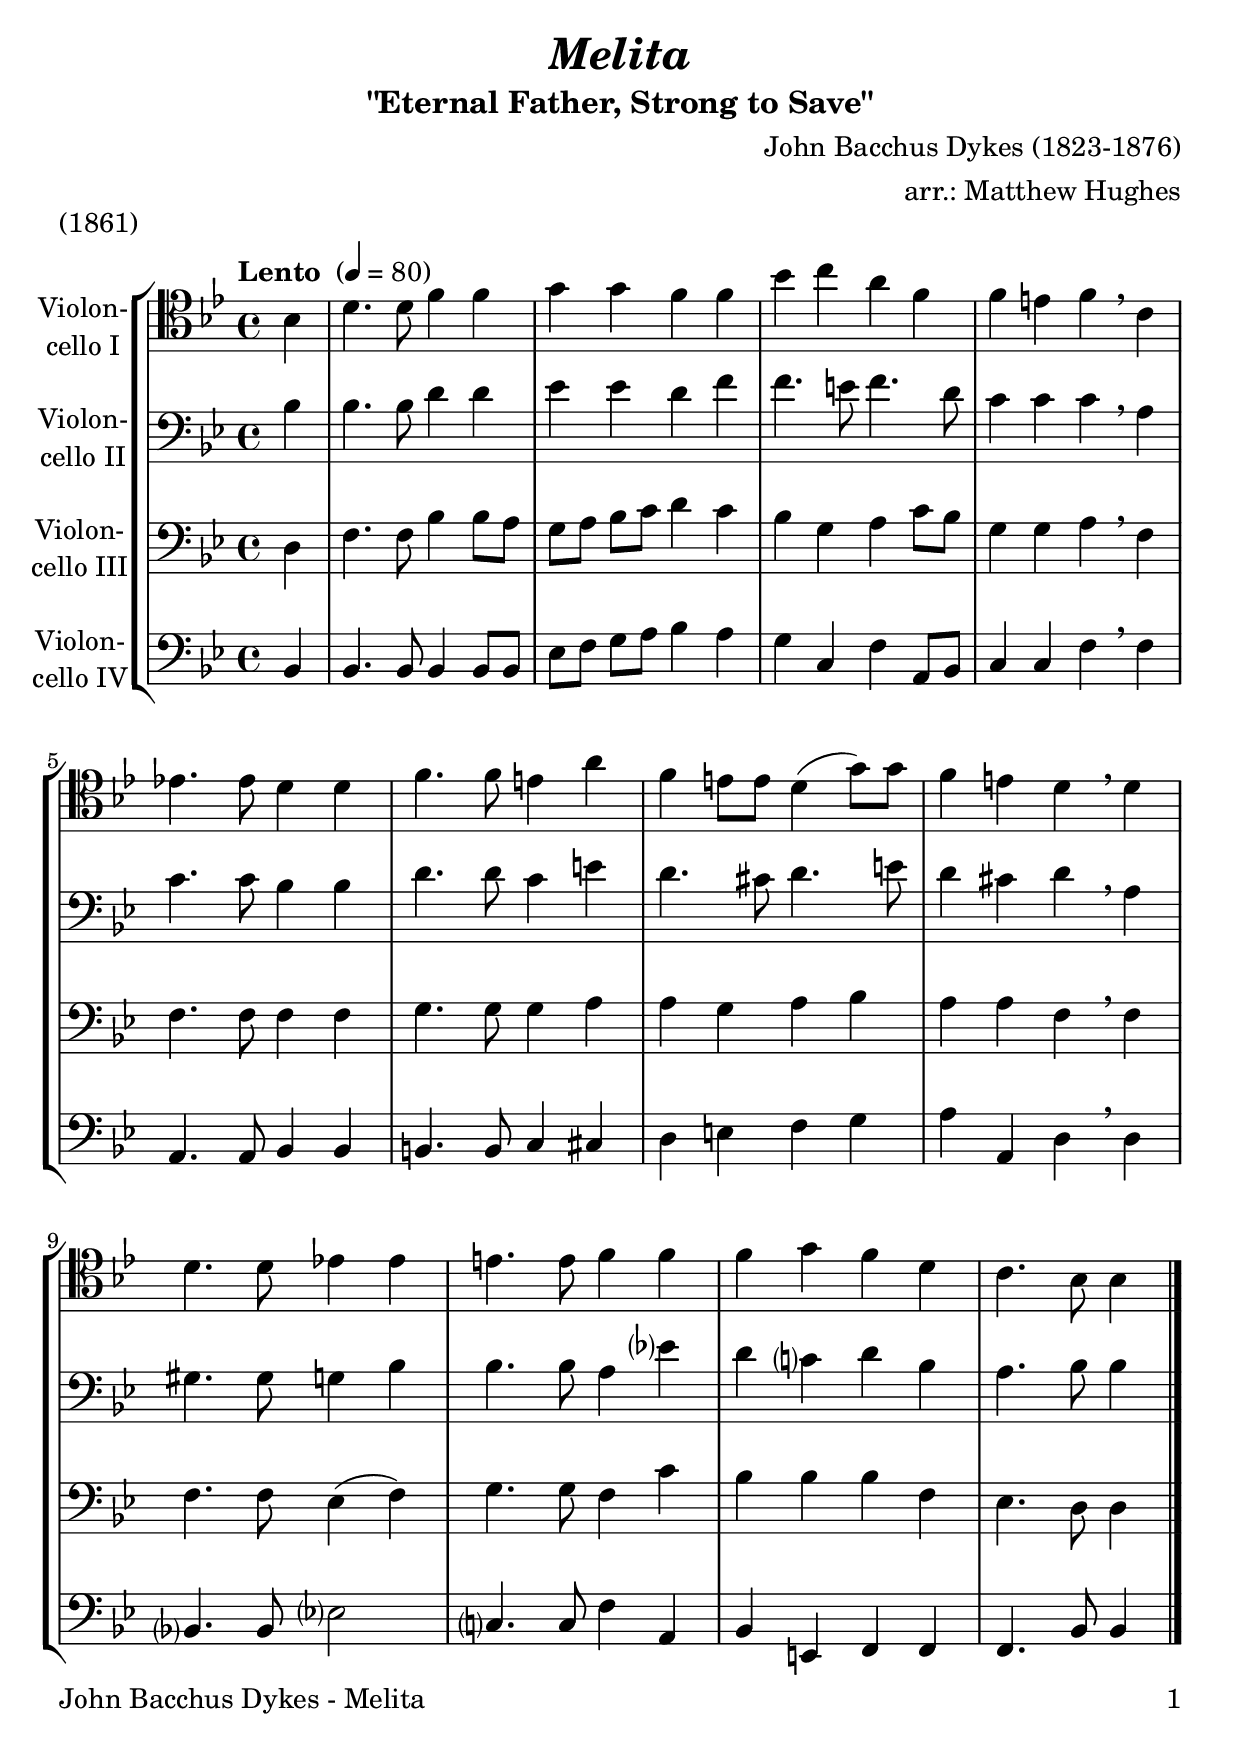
\version "2.18.2"
\include "deutsch.ly"
  
#(set-global-staff-size 24)

\header {
  title     = \markup \bold \italic "Melita"
  subtitle  = "\"Eternal Father, Strong to Save\""
  composer  = "John Bacchus Dykes (1823-1876)"
  arranger  = "arr.: Matthew Hughes"
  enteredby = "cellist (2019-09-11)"
  piece     = "(1861)"
}

voiceconsts = {
  \key c \major
  \time 4/4
  \clef "bass"
%  \numericTimeSignature
  \compressFullBarRests
  % Set default beaming for all staves
  \set Timing.beamExceptions = #'()
  \set Timing.baseMoment     = #(ly:make-moment 1 4)
  \set Timing.beatStructure  = #'(1 1 1)
  \tempo "Lento " 4=80
}

micl = "clarinet"
mifl = "flute"
miob = "oboe"
mifh = "french horn"
misx = "tenor sax"
mist = "string ensemble 1"
miba = "cello"
%miba = "bassoon"
mikl = "harpsichord"

va = \relative c' {
  \voiceconsts
  \clef "tenor"
  
  \partial 4 c4
  e4. e8 g4 g
  a a g g
  c d h g
  g fis g \breathe d
  f!4. f8 e4 e
  g4. g8 fis4 h

  g fis8 fis e4( a8) a
  g4 fis e \breathe e
  e4. e8 f!4 f
  fis4. fis8 g4 g
  g a g e
  d4. c8 c4 \bar "|."
}

\include "v2.ily"
vc = \relative c {
  \voiceconsts
  
  \partial 4 e4
  g4. g8 c4 c8 h
  a h c d e4 d
  c4 a h d8 c
  a4 a h \breathe g
  g4. g8 g4 g
  a4. a8 a4 h

  h a h c
  h h g \breathe g
  g4. g8 f4( g)
  a4. a8 g4 d'
  c c c g
  f4. e8 e4 \bar "|."
}

vd = \relative c {
  \voiceconsts
  
  \partial 4 c4
  c4. c8 c4 c8 c
  f g a h c4 h
  a d, g h,8 c
  d4 d g \breathe g
  h,4. h8 c4 c
  cis4. cis8 d4 dis

  e fis g a
  h h, e \breathe e
  c?4. c8 f?2
  d?4. d8 g4 h,
  c fis, g g
  g4. c8 c4 \bar "|."
}


music = \new StaffGroup <<
      \new Staff {
	\set Staff.midiInstrument = \miba
	\set Staff.instrumentName = \markup \center-column { "Violon-" "cello I" }
	\transpose c b, { \va }
      }

      \new Staff {
	\set Staff.midiInstrument = \miba
	\set Staff.instrumentName = \markup \center-column { "Violon-" "cello II" }
	\transpose c b, { \vb }
      }

      \new Staff {
	\set Staff.midiInstrument = \miba
	\set Staff.instrumentName = \markup \center-column { "Violon-" "cello III" }
	\transpose c b, { \vc }
      }

      \new Staff {
	\set Staff.midiInstrument = \miba
	\set Staff.instrumentName = \markup \center-column { "Violon-" "cello IV" }
	\transpose c b, { \vd }
      }
>>

\book {
 \paper {
    print-page-number = ##t
    print-first-page-number = ##t
    oddHeaderMarkup = \markup \null
    evenHeaderMarkup = \markup \null
    oddFooterMarkup = \markup {
      \fill-line {
        \on-the-fly #print-page-number-check-first
        "John Bacchus Dykes - Melita" \fromproperty #'page:page-number-string
      }
    }
    evenFooterMarkup = \oddFooterMarkup
  }  \score {
    \music
    \layout {}
  }

  \score {
    \unfoldRepeats \music

    \midi {
      \context {
        \Score
      }
    }
  }
}
